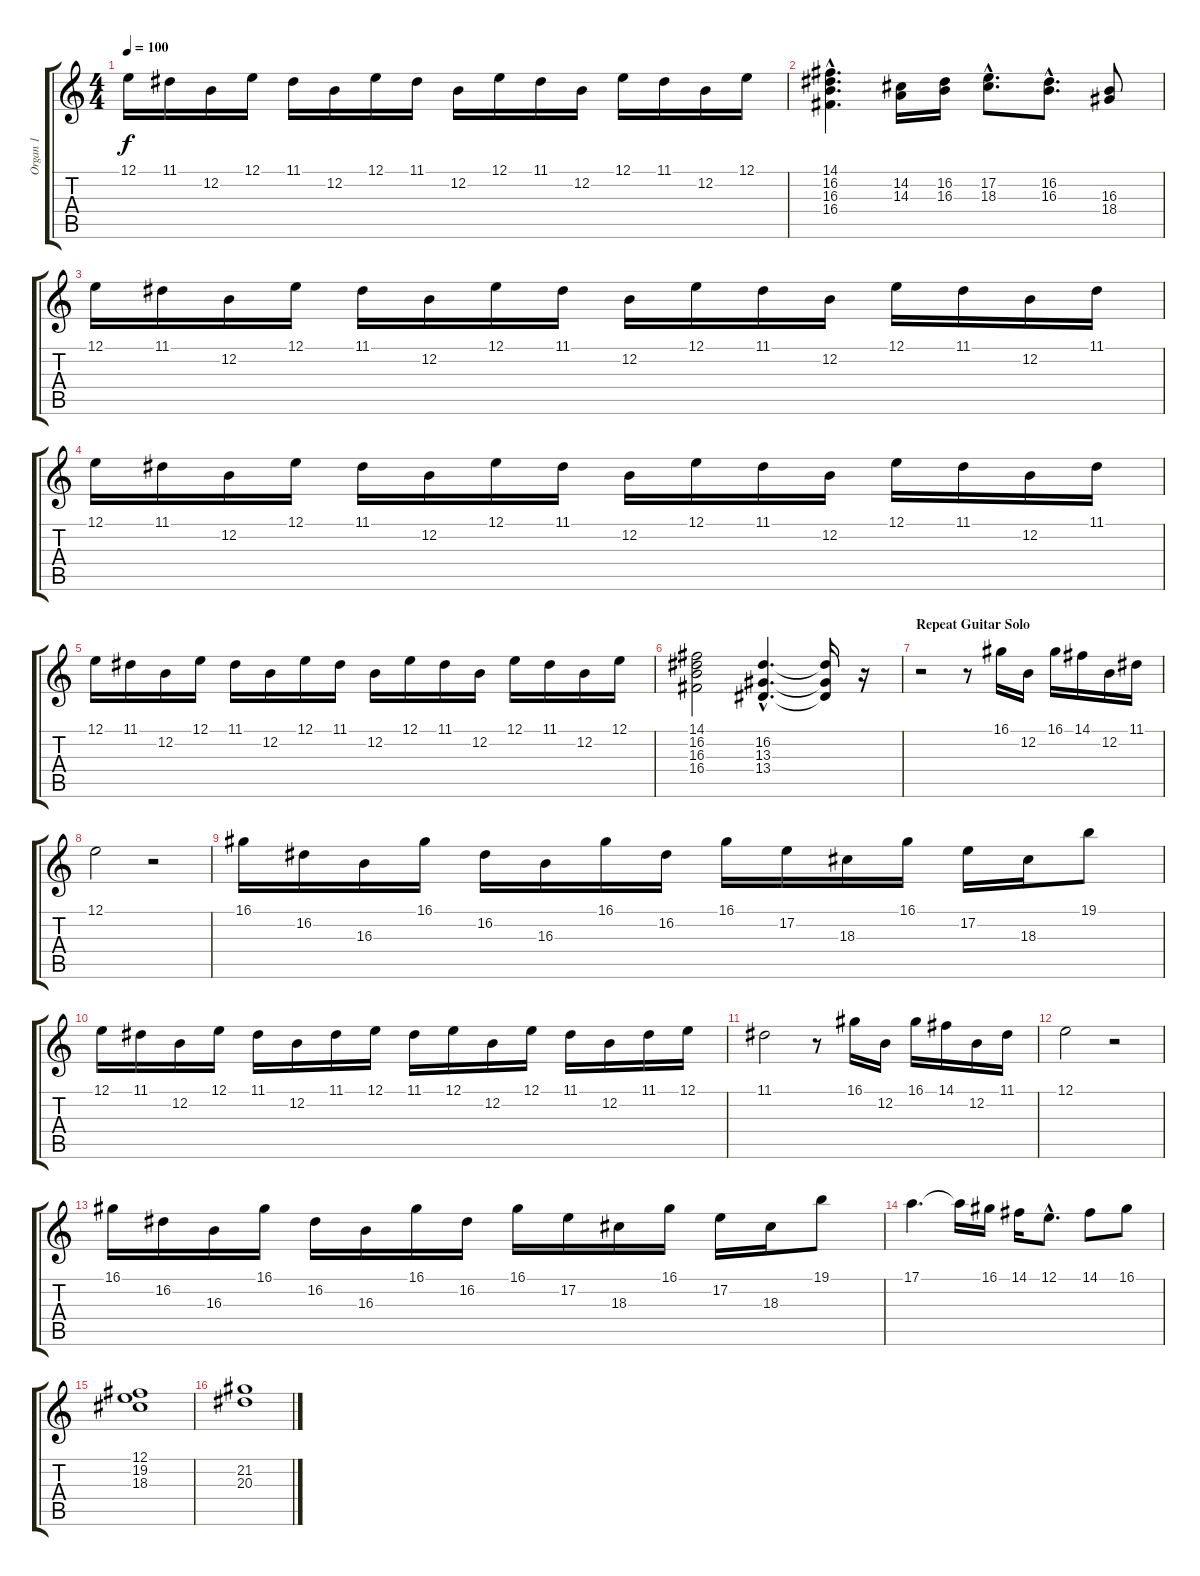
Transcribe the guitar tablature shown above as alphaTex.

\track ("Organ 1" "Organ 1") {instrument drawbarorgan}
\staff {score tabs}
\tuning (E4 B3 G3 D3 A2 E2) {hide}
\ts (4 4)
\tempo 100
\clef g2
\ks c
12.1.16{dy f} 11.1.16 12.2.16 12.1.16 11.1.16 12.2.16 12.1.16 11.1.16 12.2.16 12.1.16 11.1.16 12.2.16 12.1.16 11.1.16 12.2.16 12.1.16 |
(14.1{hac} 16.2{hac} 16.3{hac} 16.4{hac}).4{d} (14.2 14.3).16 (16.2 16.3).16 (17.2{hac} 18.3{hac}).8{d} (16.2{hac} 16.3{hac}).8{d} (16.3 18.4).8 |
12.1.16 11.1.16 12.2.16 12.1.16 11.1.16 12.2.16 12.1.16 11.1.16 12.2.16 12.1.16 11.1.16 12.2.16 12.1.16 11.1.16 12.2.16 11.1.16 |
12.1.16 11.1.16 12.2.16 12.1.16 11.1.16 12.2.16 12.1.16 11.1.16 12.2.16 12.1.16 11.1.16 12.2.16 12.1.16 11.1.16 12.2.16 11.1.16 |
12.1.16 11.1.16 12.2.16 12.1.16 11.1.16 12.2.16 12.1.16 11.1.16 12.2.16 12.1.16 11.1.16 12.2.16 12.1.16 11.1.16 12.2.16 12.1.16 |
(14.1 16.2 16.3 16.4).2 (16.2{hac} 13.3{hac} 13.4{hac}).4{d} (16.2{t} 13.3{t} 13.4{t}).16 r.16 |
\section ("" "Repeat Guitar Solo")
r.2 r.8 16.1.16 12.2.16 16.1.16 14.1.16 12.2.16 11.1.16 |
12.1.2 r.2 |
16.1.16 16.2.16 16.3.16 16.1.16 16.2.16 16.3.16 16.1.16 16.2.16 16.1.16 17.2.16 18.3.16 16.1.16 17.2.16 18.3.16 19.1.8 |
12.1.16 11.1.16 12.2.16 12.1.16 11.1.16 12.2.16 11.1.16 12.1.16 11.1.16 12.1.16 12.2.16 12.1.16 11.1.16 12.2.16 11.1.16 12.1.16 |
11.1.2 r.8 16.1.16 12.2.16 16.1.16 14.1.16 12.2.16 11.1.16 |
12.1.2 r.2 |
16.1.16 16.2.16 16.3.16 16.1.16 16.2.16 16.3.16 16.1.16 16.2.16 16.1.16 17.2.16 18.3.16 16.1.16 17.2.16 18.3.16 19.1.8 |
17.1.4{d} 17.1{t}.16 16.1.16 14.1.16 12.1{hac}.8{d} 14.1.8 16.1.8 |
(12.1 19.2 18.3).1 |
(21.2 20.3).1
